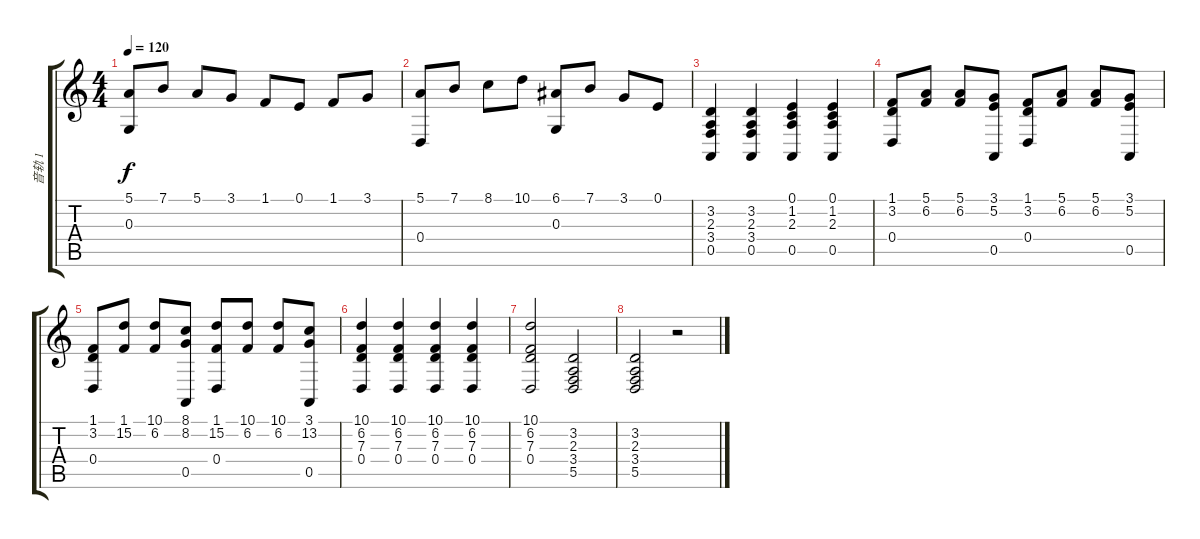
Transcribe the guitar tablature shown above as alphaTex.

\track ("音轨 1" "音轨 1") {instrument acousticgrandpiano}
\staff {score tabs}
\tuning (E4 B3 G3 D3 A2 E2) {hide}
\ts (4 4)
\tempo 120
\clef g2
\ks c
(5.1 0.3).8{dy f} 7.1.8 5.1.8 3.1.8 1.1.8 0.1.8 1.1.8 3.1.8 |
(5.1 0.4).8 7.1.8 8.1.8 10.1.8 (6.1 0.3).8 7.1.8 3.1.8 0.1.8 |
(3.2 2.3 3.4 0.5).4 (3.2 2.3 3.4 0.5).4 (0.1 1.2 2.3 0.5).4 (0.1 1.2 2.3 0.5).4 |
(1.1 3.2 0.4).8 (5.1 6.2).8 (5.1 6.2).8 (3.1 5.2 0.5).8 (1.1 3.2 0.4).8 (5.1 6.2).8 (5.1 6.2).8 (3.1 5.2 0.5).8 |
(1.1 3.2 0.4).8 (1.1 15.2).8 (10.1 6.2).8 (8.1 8.2 0.5).8 (1.1 15.2 0.4).8 (10.1 6.2).8 (10.1 6.2).8 (3.1 13.2 0.5).8 |
(10.1 6.2 7.3 0.4).4 (10.1 6.2 7.3 0.4).4 (10.1 6.2 7.3 0.4).4 (10.1 6.2 7.3 0.4).4 |
(10.1 6.2 7.3 0.4).2 (3.2 2.3 3.4 5.5).2 |
(3.2 2.3 3.4 5.5).2 r.2
